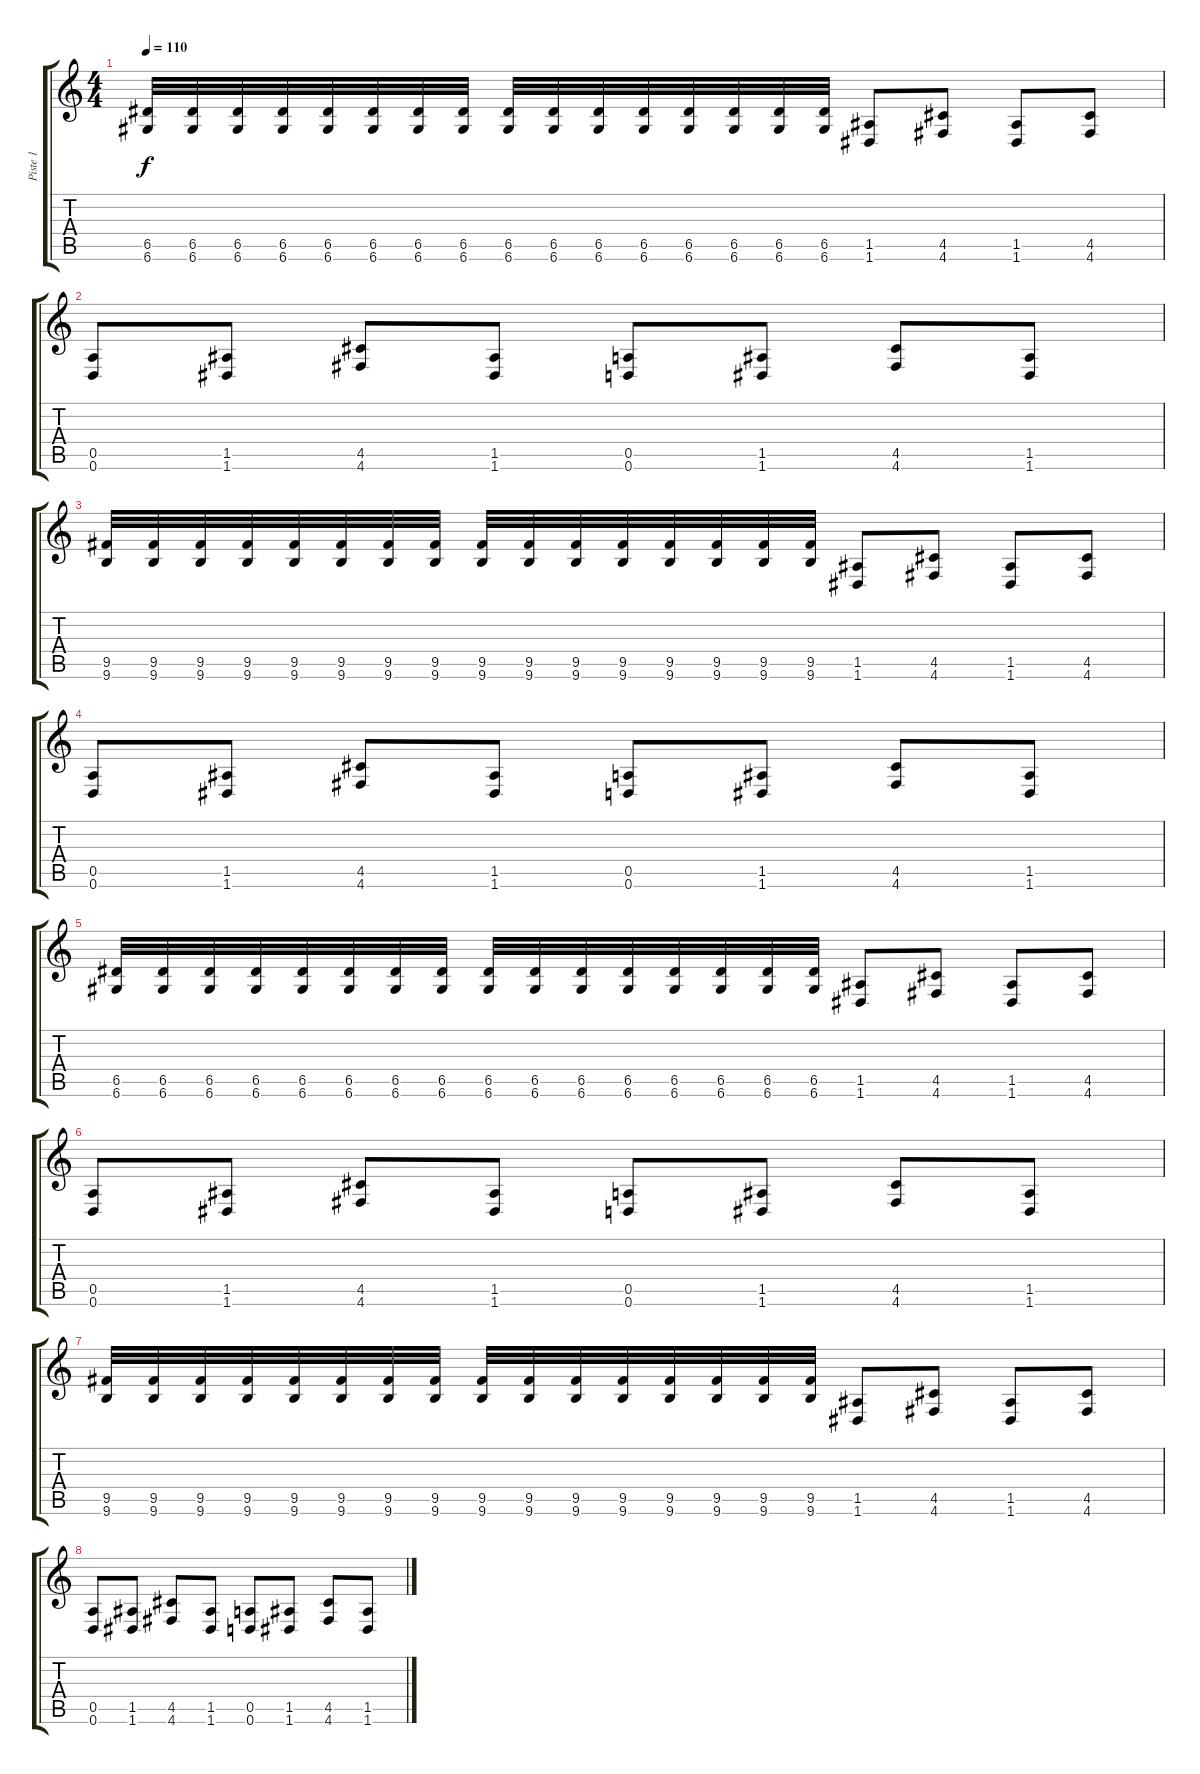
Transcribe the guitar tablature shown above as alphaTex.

\track ("Piste 1" "Piste 1") {instrument distortionguitar}
\staff {score tabs}
\tuning (E4 B3 G3 D3 A2 D2) {hide}
\ts (4 4)
\tempo 110
\clef g2
\ks c
(6.5 6.6).32{dy f instrument distortionguitar} (6.5 6.6).32 (6.5 6.6).32 (6.5 6.6).32 (6.5 6.6).32 (6.5 6.6).32 (6.5 6.6).32 (6.5 6.6).32 (6.5 6.6).32 (6.5 6.6).32 (6.5 6.6).32 (6.5 6.6).32 (6.5 6.6).32 (6.5 6.6).32 (6.5 6.6).32 (6.5 6.6).32 (1.5 1.6).8 (4.5 4.6).8 (1.5 1.6).8 (4.5 4.6).8 |
(0.5 0.6).8 (1.5 1.6).8 (4.5 4.6).8 (1.5 1.6).8 (0.5 0.6).8 (1.5 1.6).8 (4.5 4.6).8 (1.5 1.6).8 |
(9.5 9.6).32 (9.5 9.6).32 (9.5 9.6).32 (9.5 9.6).32 (9.5 9.6).32 (9.5 9.6).32 (9.5 9.6).32 (9.5 9.6).32 (9.5 9.6).32 (9.5 9.6).32 (9.5 9.6).32 (9.5 9.6).32 (9.5 9.6).32 (9.5 9.6).32 (9.5 9.6).32 (9.5 9.6).32 (1.5 1.6).8 (4.5 4.6).8 (1.5 1.6).8 (4.5 4.6).8 |
(0.5 0.6).8 (1.5 1.6).8 (4.5 4.6).8 (1.5 1.6).8 (0.5 0.6).8 (1.5 1.6).8 (4.5 4.6).8 (1.5 1.6).8 |
(6.5 6.6).32 (6.5 6.6).32 (6.5 6.6).32 (6.5 6.6).32 (6.5 6.6).32 (6.5 6.6).32 (6.5 6.6).32 (6.5 6.6).32 (6.5 6.6).32 (6.5 6.6).32 (6.5 6.6).32 (6.5 6.6).32 (6.5 6.6).32 (6.5 6.6).32 (6.5 6.6).32 (6.5 6.6).32 (1.5 1.6).8 (4.5 4.6).8 (1.5 1.6).8 (4.5 4.6).8 |
(0.5 0.6).8 (1.5 1.6).8 (4.5 4.6).8 (1.5 1.6).8 (0.5 0.6).8 (1.5 1.6).8 (4.5 4.6).8 (1.5 1.6).8 |
(9.5 9.6).32 (9.5 9.6).32 (9.5 9.6).32 (9.5 9.6).32 (9.5 9.6).32 (9.5 9.6).32 (9.5 9.6).32 (9.5 9.6).32 (9.5 9.6).32 (9.5 9.6).32 (9.5 9.6).32 (9.5 9.6).32 (9.5 9.6).32 (9.5 9.6).32 (9.5 9.6).32 (9.5 9.6).32 (1.5 1.6).8 (4.5 4.6).8 (1.5 1.6).8 (4.5 4.6).8 |
(0.5 0.6).8 (1.5 1.6).8 (4.5 4.6).8 (1.5 1.6).8 (0.5 0.6).8 (1.5 1.6).8 (4.5 4.6).8 (1.5 1.6).8
